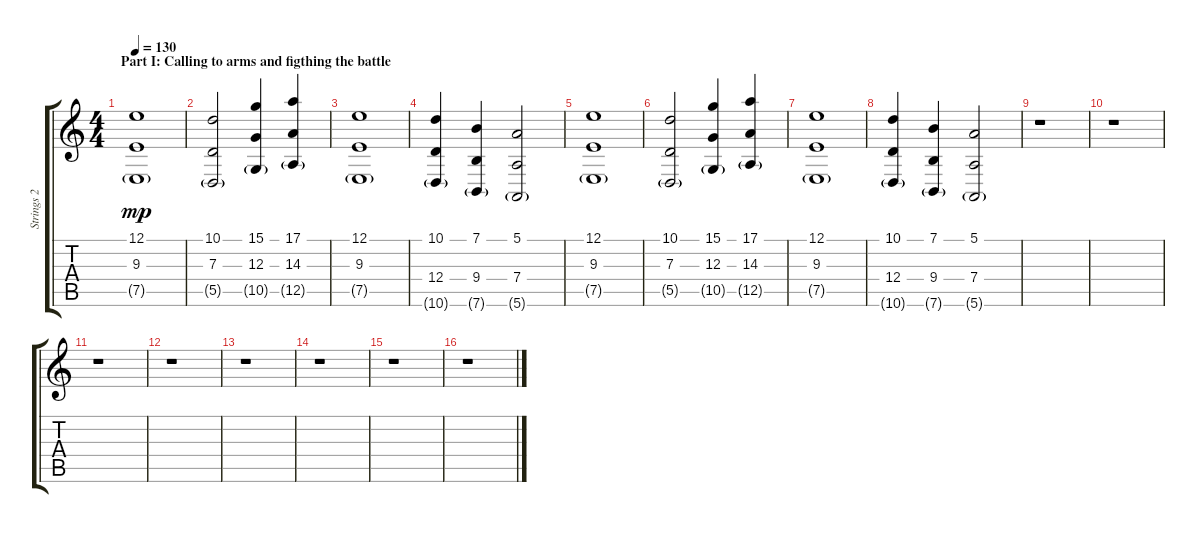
\track ("Strings 2 - oboe" "Strings 2 ") {instrument oboe}
\staff {score tabs}
\tuning (E4 B3 G3 D3 A2 E2) {hide}
\ts (4 4)
\section ("" "Part I: Calling to arms and figthing the battle")
\tempo 130
\clef g2
\ks c
(12.1 9.3 7.5{g}).1{dy mp volume 13 balance 16 instrument trumpet} |
(10.1 7.3 5.5{g}).2 (15.1 12.3 10.5{g}).4 (17.1 14.3 12.5{g}).4 |
(12.1 9.3 7.5{g}).1 |
(10.1 12.4 10.6{g}).4 (7.1 9.4 7.6{g}).4 (5.1 7.4 5.6{g}).2 |
(12.1 9.3 7.5{g}).1 |
(10.1 7.3 5.5{g}).2 (15.1 12.3 10.5{g}).4 (17.1 14.3 12.5{g}).4 |
(12.1 9.3 7.5{g}).1 |
(10.1 12.4 10.6{g}).4 (7.1 9.4 7.6{g}).4 (5.1 7.4 5.6{g}).2 |
r.1 |
r.1 |
r.1 |
r.1 |
r.1 |
r.1 |
r.1 |
r.1
